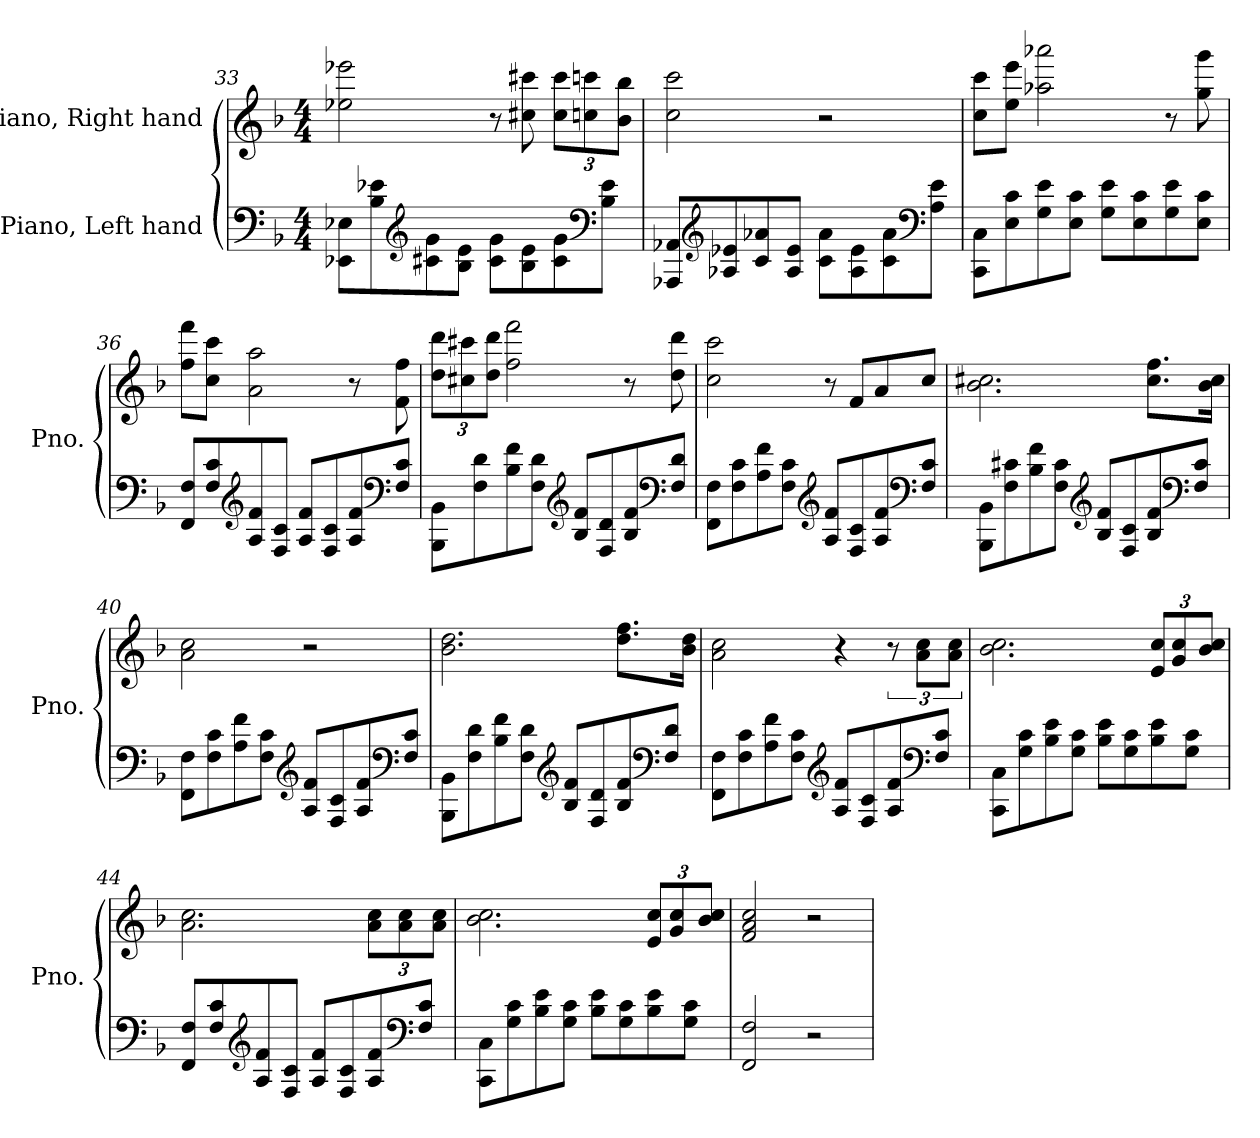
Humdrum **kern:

**kern	**kern
*part2	*part1
*staff2	*staff1
*I"Piano, Left hand	*I"Piano, Right hand
*I'Pno.	*I'Pno.
!!LO:PB:g=z
*clefF4	*clefG2
*k[b-]	*k[b-]
*M4/4	*M4/4
=33	=33
8EE-X\ 8E-X\L	2ee-X\ 2eee-X\
8B-\ 8e-X\	.
*clefG2	*
8c#X\ 8g\	.
8B-\ 8e-\J	.
8c#\ 8g\L	8r
8B-\ 8e-\	8cc#X\ 8ccc#X\
*	*Xbrackettup
8c#\ 8g\	12cc#\ 12ccc#\L
.	12ccn\ 12cccn\
*clefF4	*
8B-\ 8e-\J	.
.	12b-\ 12bb-\J
=34	=34
8AAA-X/ 8AA-X/L	2cc\ 2ccc\
*clefG2	*
8A-X/ 8e-X/	.
8c/ 8a-X/	.
8A-/ 8e-/J	.
8c\ 8a-\L	2r
8A-\ 8e-\	.
8c\ 8a-\	.
*clefF4	*
8A-\ 8e-\J	.
!!LO:LB:g=z
=35	=35
8CC\ 8C\L	8cc\ 8ccc\L
8E\ 8c\	8ee\ 8eee\J
8G\ 8e\	2aa-X\ 2aaa-X\
8E\ 8c\J	.
8G\ 8e\L	.
8E\ 8c\	.
8G\ 8e\	8r
8E\ 8c\J	8gg\ 8ggg\
=36	=36
8FF/ 8F/L	8ff\ 8fff\L
8F/ 8c/	8cc\ 8ccc\J
*clefG2	*
8A/ 8f/	2a\ 2aa\
8F/ 8c/J	.
8A/ 8f/L	.
8F/ 8c/	.
8A/ 8f/	8r
*clefF4	*
8F/ 8c/J	8f\ 8ff\
=37	=37
8BBB-\ 8BB-\L	12dd\ 12ddd\L
.	12cc#X\ 12ccc#X\
8F\ 8d\	.
.	12dd\ 12ddd\J
8B-\ 8f\	2ff\ 2fff\
8F\ 8d\J	.
*clefG2	*
8B-/ 8f/L	.
8F/ 8d/	.
8B-/ 8f/	8r
*clefF4	*
8F/ 8d/J	8dd\ 8ddd\
!!LO:LB:g=z
=38	=38
8FF\ 8F\L	2cc\ 2ccc\
8F\ 8c\	.
8A\ 8f\	.
8F\ 8c\J	.
*clefG2	*
8A/ 8f/L	8r
8F/ 8c/	8f/L
8A/ 8f/	8a/
*clefF4	*
8F/ 8c/J	8cc/J
=39	=39
8BBB-\ 8BB-\L	2.b-\ 2.cc#X\
8F\ 8c#X\	.
8B-\ 8f\	.
8F\ 8c#\J	.
*clefG2	*
8B-/ 8f/L	.
8F/ 8c#/	.
8B-/ 8f/	8.cc#\ 8.ff\L
*clefF4	*
8F/ 8c#/J	.
.	16b-\ 16cc#\Jk
=40	=40
8FF\ 8F\L	2a\ 2cc\
8F\ 8c\	.
8A\ 8f\	.
8F\ 8c\J	.
*clefG2	*
8A/ 8f/L	2r
8F/ 8c/	.
8A/ 8f/	.
*clefF4	*
8F/ 8c/J	.
!!LO:LB:g=z
=41	=41
8BBB-\ 8BB-\L	2.b-\ 2.dd\
8F\ 8d\	.
8B-\ 8f\	.
8F\ 8d\J	.
*clefG2	*
8B-/ 8f/L	.
8F/ 8d/	.
8B-/ 8f/	8.dd\ 8.ff\L
*clefF4	*
8F/ 8d/J	.
.	16b-\ 16dd\Jk
=42	=42
8FF\ 8F\L	2a\ 2cc\
8F\ 8c\	.
8A\ 8f\	.
8F\ 8c\J	.
*clefG2	*
8A/ 8f/L	4r
8F/ 8c/	.
*	*brackettup
8A/ 8f/	12r
.	12a\ 12cc\L
*clefF4	*
8F/ 8c/J	.
.	12a\ 12cc\J
=43	=43
8CC\ 8C\L	2.b-\ 2.cc\
8G\ 8c\	.
8B-\ 8e\	.
8G\ 8c\J	.
8B-\ 8e\L	.
8G\ 8c\	.
*	*Xbrackettup
8B-\ 8e\	12e/ 12cc/L
.	12g/ 12cc/
8G\ 8c\J	.
.	12b-/ 12cc/J
!!LO:LB:g=z
=44	=44
8FF/ 8F/L	2.a\ 2.cc\
8F/ 8c/	.
*clefG2	*
8A/ 8f/	.
8F/ 8c/J	.
8A/ 8f/L	.
8F/ 8c/	.
8A/ 8f/	12a\ 12cc\L
.	12a\ 12cc\
*clefF4	*
8F/ 8c/J	.
.	12a\ 12cc\J
=45	=45
8CC\ 8C\L	2.b-\ 2.cc\
8G\ 8c\	.
8B-\ 8e\	.
8G\ 8c\J	.
8B-\ 8e\L	.
8G\ 8c\	.
8B-\ 8e\	12e/ 12cc/L
.	12g/ 12cc/
8G\ 8c\J	.
.	12b-/ 12cc/J
=46	=46
2FF/ 2F/	2f/ 2a/ 2cc/
2r	2r
=	=
*-	*-
